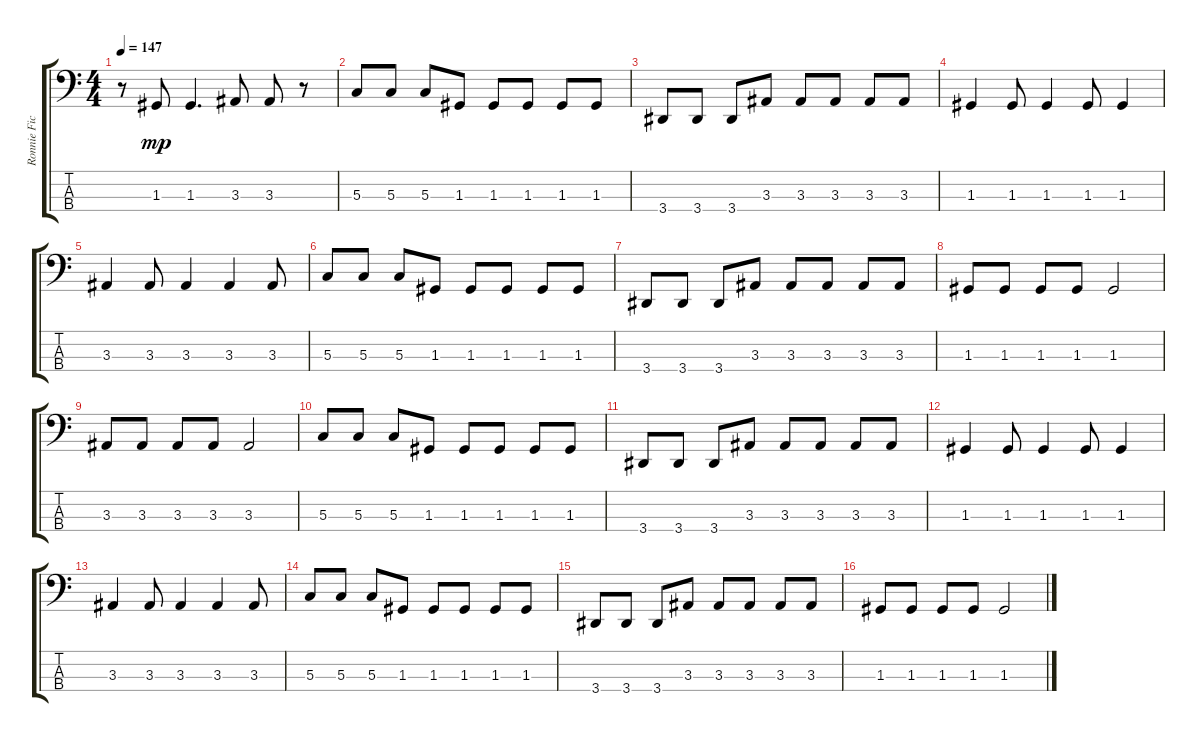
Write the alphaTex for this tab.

\track ("Ronnie Ficarro - Bass" "Ronnie Fic") {instrument electricbasspick}
\staff {score tabs}
\tuning (F2 C2 G1 C1) {hide}
\ts (4 4)
\tempo 147
\clef f4
\ks c
r.8{dy mp} 1.3.8 1.3.4{d} 3.3.8 3.3.8 r.8 |
5.3.8 5.3.8 5.3.8 1.3.8 1.3.8 1.3.8 1.3.8 1.3.8 |
3.4.8 3.4.8 3.4.8 3.3.8 3.3.8 3.3.8 3.3.8 3.3.8 |
1.3.4 1.3.8 1.3.4 1.3.8 1.3.4 |
3.3.4 3.3.8 3.3.4 3.3.4 3.3.8 |
5.3.8 5.3.8 5.3.8 1.3.8 1.3.8 1.3.8 1.3.8 1.3.8 |
3.4.8 3.4.8 3.4.8 3.3.8 3.3.8 3.3.8 3.3.8 3.3.8 |
1.3.8 1.3.8 1.3.8 1.3.8 1.3.2 |
3.3.8 3.3.8 3.3.8 3.3.8 3.3.2 |
5.3.8 5.3.8 5.3.8 1.3.8 1.3.8 1.3.8 1.3.8 1.3.8 |
3.4.8 3.4.8 3.4.8 3.3.8 3.3.8 3.3.8 3.3.8 3.3.8 |
1.3.4 1.3.8 1.3.4 1.3.8 1.3.4 |
3.3.4 3.3.8 3.3.4 3.3.4 3.3.8 |
5.3.8 5.3.8 5.3.8 1.3.8 1.3.8 1.3.8 1.3.8 1.3.8 |
3.4.8 3.4.8 3.4.8 3.3.8 3.3.8 3.3.8 3.3.8 3.3.8 |
1.3.8 1.3.8 1.3.8 1.3.8 1.3.2
